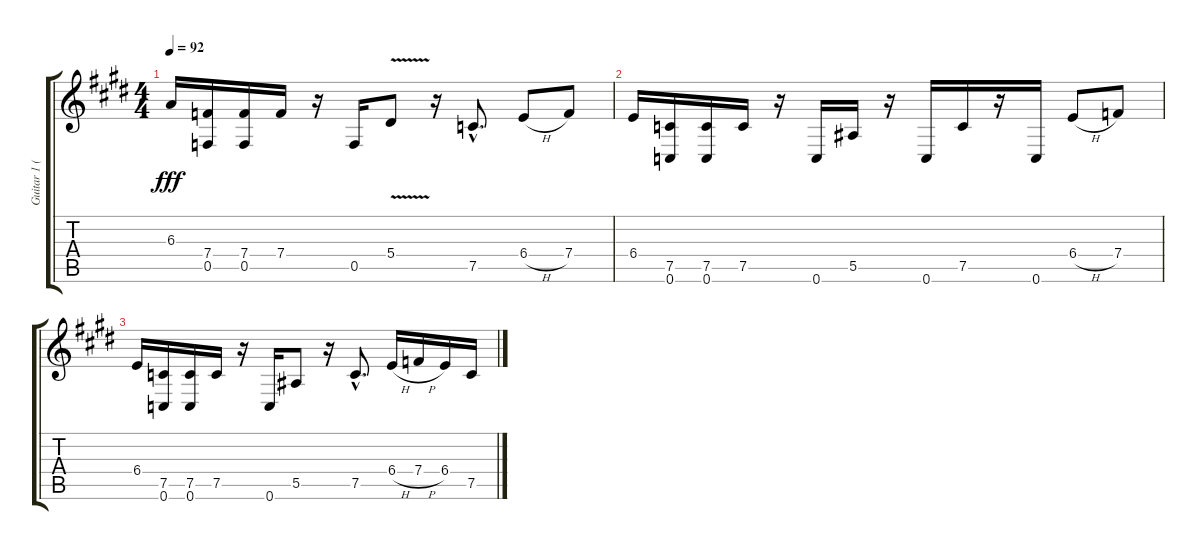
\track ("Guitar 1 (/w Trans Trem -2)" "Guitar 1 (") {instrument distortionguitar}
\staff {score tabs}
\tuning (C4 G3 Eb3 Bb2 F2 C2) {hide}
\ts (4 4)
\tempo 92
\clef g2
\ks e
6.3.16{dy fff} (7.4 0.5).16 (7.4 0.5).16 7.4.16 r.16 0.5.16 5.4{v}.8 r.16 7.5{hac}.8{d} 6.4{h}.8 7.4.8 |
6.4.16 (7.5 0.6).16 (7.5 0.6).16 7.5.16 r.16 0.6.16 5.5.16 r.16 0.6.16 7.5.16 r.16 0.6.16 6.4{h}.8 7.4.8 |
6.4.16 (7.5 0.6).16 (7.5 0.6).16 7.5.16 r.16 0.6.16 5.5.8 r.16 7.5{hac}.8{d} 6.4{h}.16 7.4{h}.16 6.4.16 7.5.16
